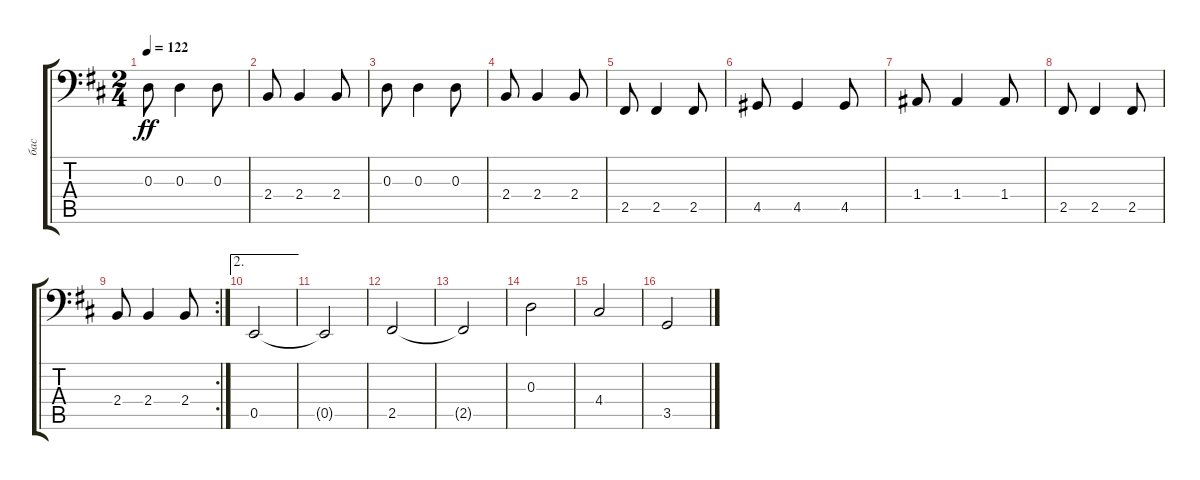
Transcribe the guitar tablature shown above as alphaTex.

\track ("бас" "бас") {instrument acousticbass}
\staff {score tabs}
\tuning (D6 G2 D2 A1 E1 C-1) {hide}
\ts (2 4)
\tempo 122
\clef f4
\ks bminor
0.3.8{dy ff} 0.3.4 0.3.8 |
2.4.8 2.4.4 2.4.8 |
0.3.8 0.3.4 0.3.8 |
2.4.8 2.4.4 2.4.8 |
2.5.8 2.5.4 2.5.8 |
4.5.8 4.5.4 4.5.8 |
1.4.8 1.4.4 1.4.8 |
2.5.8 2.5.4 2.5.8 |
\rc 2
2.4.8 2.4.4 2.4.8 |
\ae 2
0.5.2 |
0.5{t}.2 |
2.5.2 |
2.5{t}.2 |
0.3.2 |
4.4.2 |
3.5.2
